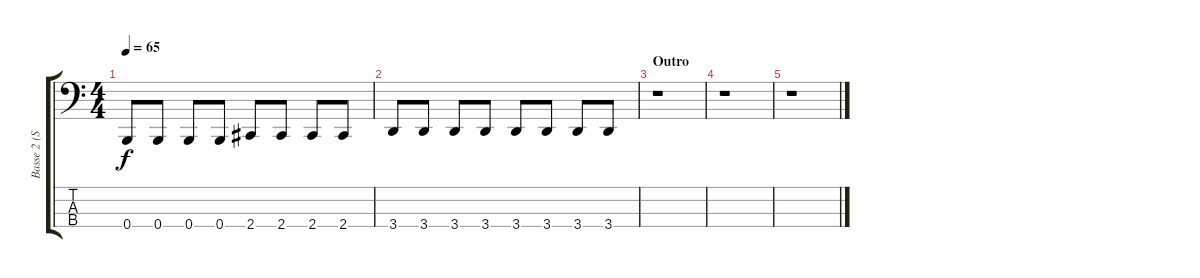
\track ("Basse 2 (Slap)" "Basse 2 (S") {instrument slapbass2}
\staff {score tabs}
\tuning (G2 D2 A1 B0) {hide}
\ts (4 4)
\tempo 65
\clef f4
\ks c
0.4.8{dy f} 0.4.8 0.4.8 0.4.8 2.4.8 2.4.8 2.4.8 2.4.8 |
3.4.8 3.4.8 3.4.8 3.4.8 3.4.8 3.4.8 3.4.8 3.4.8 |
\section ("" "Outro")
r.1 |
r.1 |
r.1
